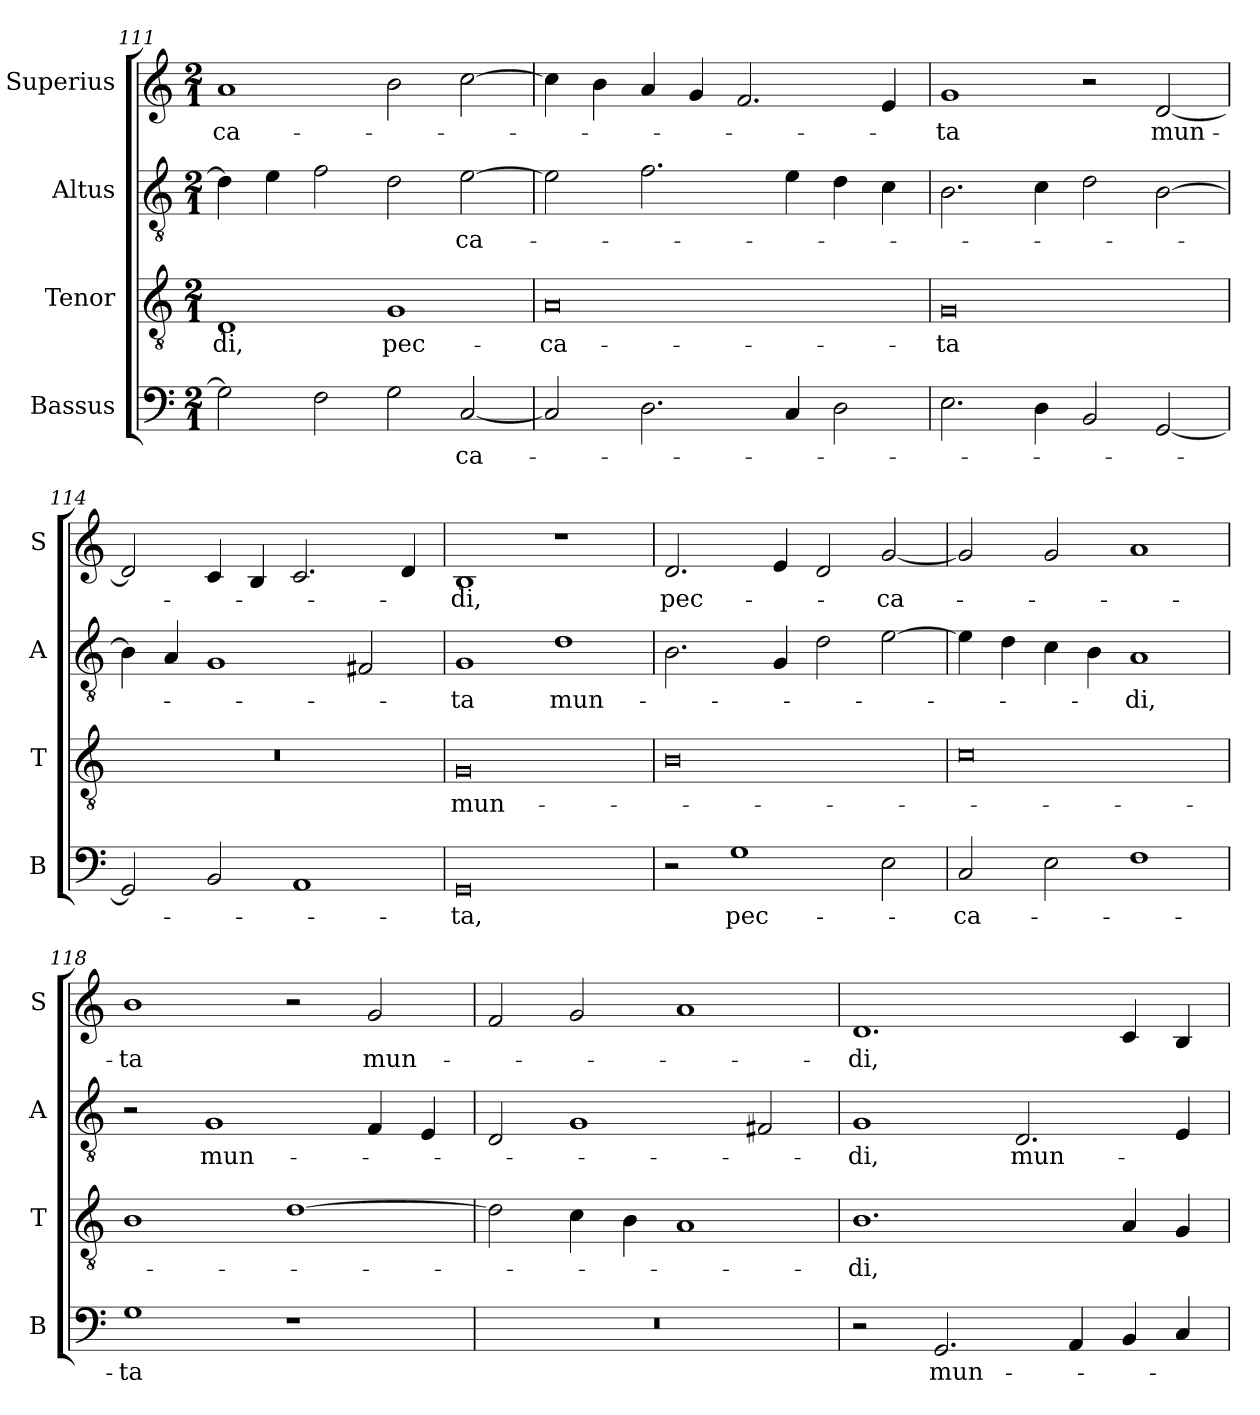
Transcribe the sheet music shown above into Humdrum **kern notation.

**kern	**text	**kern	**text	**kern	**text	**kern	**text
*part4	*part4	*part3	*part3	*part2	*part2	*part1	*part1
*staff4	*staff4	*staff3	*staff3	*staff2	*staff2	*staff1	*staff1
*I"Bassus	*	*I"Tenor	*	*I"Altus	*	*I"Superius	*
*I'B	*	*I'T	*	*I'A	*	*I'S	*
*clefF4	*	*clefGv2	*	*clefGv2	*	*clefG2	*
*k[]	*	*k[]	*	*k[]	*	*k[]	*
*M2/1	*	*M2/1	*	*M2/1	*	*M2/1	*
=111	=111	=111	=111	=111	=111	=111	=111
!	!	!	!LO:LY:i	!	!	!	!
2G]	.	1D	-di,	4d]	.	1a	-ca-
.	.	.	.	4e	.	.	.
2F	.	.	.	2f	.	.	.
!	!	!	!LO:LY:i	!	!	!	!
2G	.	1G	pec-	2d	.	2b	.
!	!LO:LY:i	!	!	!	!	!	!
[2C	-ca-	.	.	[2e	-ca-	[2cc	.
=112	=112	=112	=112	=112	=112	=112	=112
!	!	!	!LO:LY:i	!	!	!	!
2C]	.	0A	-ca-	2e]	.	4cc]	.
.	.	.	.	.	.	4b	.
2.D	.	.	.	2.f	.	4a	.
.	.	.	.	.	.	4g	.
.	.	.	.	.	.	2.f	.
4C	.	.	.	4e	.	.	.
2D	.	.	.	4d	.	.	.
.	.	.	.	4c	.	4e	.
=113	=113	=113	=113	=113	=113	=113	=113
!	!	!	!LO:LY:i	!	!	!	!
2.E	.	0G	-ta	2.B	.	1g	-ta
4D	.	.	.	4c	.	.	.
2BB	.	.	.	2d	.	2r	.
!	!	!	!	!	!	!	!LO:LY:i
[2GG	.	.	.	[2B	.	[2d	mun-
=114	=114	=114	=114	=114	=114	=114	=114
2GG]	.	0r	.	4B]	.	2d]	.
.	.	.	.	4A	.	.	.
2BB	.	.	.	1G	.	4c	.
.	.	.	.	.	.	4B	.
1AA	.	.	.	.	.	2.c	.
.	.	.	.	2F#X	.	.	.
.	.	.	.	.	.	4d	.
=115	=115	=115	=115	=115	=115	=115	=115
!	!LO:LY:i	!	!	!	!	!	!LO:LY:i
0GG	-ta,	0G	mun-	1G	-ta	1B	-di,
!	!	!	!	!	!LO:LY:i	!	!
.	.	.	.	1d	mun-	1r	.
=116	=116	=116	=116	=116	=116	=116	=116
!	!	!	!	!	!	!	!LO:LY:i
2r	.	0B	.	2.B	.	2.d	pec-
!	!LO:LY:i	!	!	!	!	!	!
1G	pec-	.	.	.	.	.	.
.	.	.	.	4G	.	4e	.
.	.	.	.	2d	.	2d	.
!	!	!	!	!	!	!	!LO:LY:i
2E	.	.	.	[2e	.	[2g	-ca-
=117	=117	=117	=117	=117	=117	=117	=117
!	!LO:LY:i	!	!	!	!	!	!
2C	-ca-	0c	.	4e]	.	2g]	.
.	.	.	.	4d	.	.	.
2E	.	.	.	4c	.	2g	.
.	.	.	.	4B	.	.	.
!	!	!	!	!	!LO:LY:i	!	!
1F	.	.	.	1A	-di,	1a	.
=118	=118	=118	=118	=118	=118	=118	=118
!	!LO:LY:i	!	!	!	!	!	!LO:LY:i
1G	-ta	1B	.	2r	.	1b	-ta
.	.	.	.	1G	mun-	.	.
1r	.	[1d	.	.	.	2r	.
.	.	.	.	4F	.	2g	mun-
.	.	.	.	4E	.	.	.
=119	=119	=119	=119	=119	=119	=119	=119
0r	.	2d]	.	2D	.	2f	.
.	.	4c	.	1G	.	2g	.
.	.	4B	.	.	.	.	.
.	.	1A	.	.	.	1a	.
.	.	.	.	2F#X	.	.	.
=120	=120	=120	=120	=120	=120	=120	=120
!	!	!	!LO:LY:i	!	!	!	!LO:LY:i
2r	.	1.B	-di,	1G	-di,	1.d	-di,
!	!LO:LY:i	!	!	!	!	!	!
2.GG	mun-	.	.	.	.	.	.
!	!	!	!	!	!LO:LY:i	!	!
.	.	.	.	2.D	mun-	.	.
4AA	.	.	.	.	.	.	.
4BB	.	4A	.	.	.	4c	.
4C	.	4G	.	4E	.	4B	.
=	=	=	=	=	=	=	=
*-	*-	*-	*-	*-	*-	*-	*-
